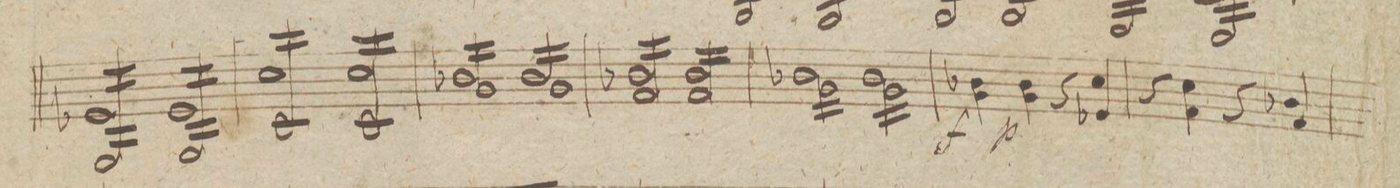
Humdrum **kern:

**kern	**dynam
*I"Violino 2do	*
*clefG2	*
*k[]	*
*met(c|)	*
*M2/2	*
16e-XLL 16G/	.
16e- 16G/	.
16e- 16G/	.
16e- 16G/	.
16e- 16G/	.
16e- 16G/	.
16e- 16G/	.
16e-JJ 16G/	.
16e-LL 16G/	.
16e- 16G/	.
16e- 16G/	.
16e- 16G/	.
16e- 16G/	.
16e- 16G/	.
16e- 16G/	.
16e-JJ 16G/	.
=57	=57
16ccLL 16c/	.
16cc 16c/	.
16cc 16c/	.
16cc 16c/	.
16cc 16c/	.
16cc 16c/	.
16cc 16c/	.
16ccJJ 16c/	.
16ccLL 16c/	.
16cc 16c/	.
16cc 16c/	.
16cc 16c/	.
16cc 16c/	.
16cc 16c/	.
16cc 16c/	.
16ccJJ 16c/	.
=58	=58
16b-XLL 16g/	.
16b- 16g/	.
16b- 16g/	.
16b- 16g/	.
16b- 16g/	.
16b- 16g/	.
16b- 16g/	.
16b-JJ 16g/	.
16b-LL 16g/	.
16b- 16g/	.
16b- 16g/	.
16b- 16g/	.
16b- 16g/	.
16b- 16g/	.
16b- 16g/	.
16b-JJ 16g/	.
=59	=59
16b-XLL 16f/	.
16b- 16f/	.
16b- 16f/	.
16b- 16f/	.
16b- 16f/	.
16b- 16f/	.
16b- 16f/	.
16b-JJ 16f/	.
16b-LL 16f/	.
16b- 16f/	.
16b- 16f/	.
16b- 16f/	.
16b- 16f/	.
16b- 16f/	.
16b- 16f/	.
16b-JJ 16f/	.
=60	=60
16b-XLL 16g\	.
16b- 16g\	.
16b- 16g\	.
16b- 16g\	.
16b- 16g\	.
16b- 16g\	.
16b- 16g\	.
16b-JJ 16g\	.
16b-LL 16g\	.
16b- 16g\	.
16b- 16g\	.
16b- 16g\	.
16b- 16g\	.
16b- 16g\	.
16b- 16g\	.
16b-JJ 16g\	.
=61	=61
4b-X 4g\	f
.	p
4b- 4g\	.
4r	.
4cc 4e-X/	.
=62	=62
4r	.
4cc 4f\	.
4r	.
4b-X 4f/	.
=63	=63
*-	*-
